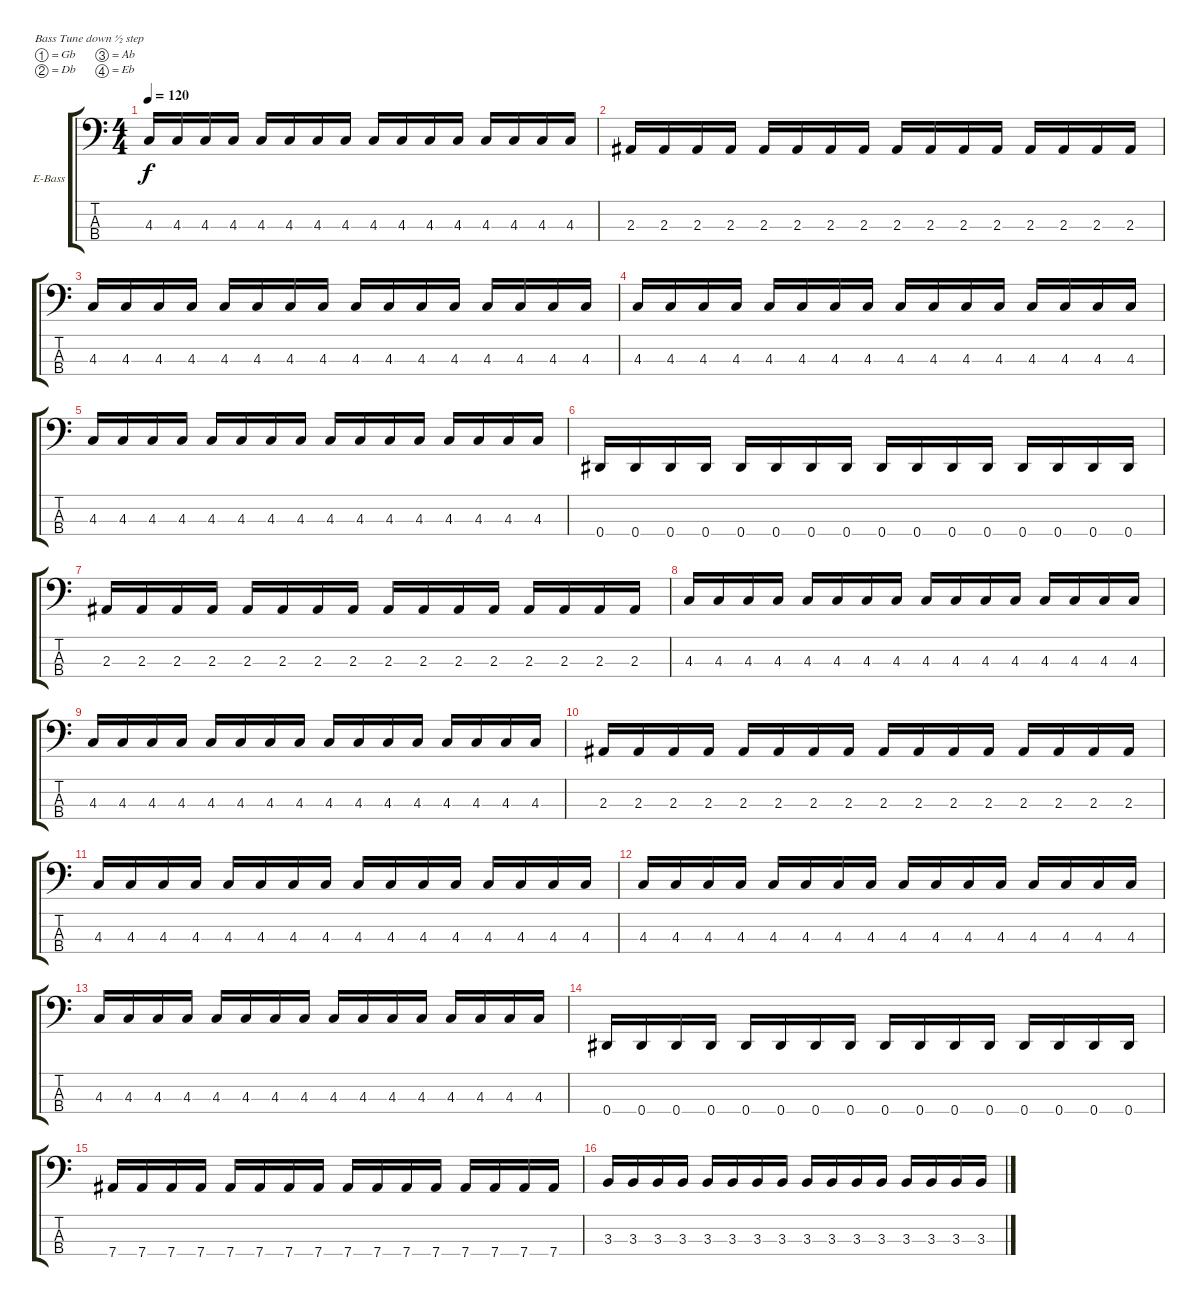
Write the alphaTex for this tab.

\bracketExtendMode groupsimilarinstruments
\firstSystemTrackNameOrientation horizontal
\otherSystemsTrackNameOrientation horizontal
\track ("Electric Bass" "E-Bass") {instrument electricbassfinger}
\staff {score tabs}
\tuning (Gb2 Db2 Ab1 Eb1)
\ts (4 4)
\tempo 120
\clef f4
\scale
0.333333
\ks c
4.3.16{dy f} 4.3.16 4.3.16 4.3.16 4.3.16 4.3.16 4.3.16 4.3.16 4.3.16 4.3.16 4.3.16 4.3.16 4.3.16 4.3.16 4.3.16 4.3.16 |
\scale
0.333333 2.3.16 2.3.16 2.3.16 2.3.16 2.3.16 2.3.16 2.3.16 2.3.16 2.3.16 2.3.16 2.3.16 2.3.16 2.3.16 2.3.16 2.3.16 2.3.16 |
\scale
0.333333 4.3.16 4.3.16 4.3.16 4.3.16 4.3.16 4.3.16 4.3.16 4.3.16 4.3.16 4.3.16 4.3.16 4.3.16 4.3.16 4.3.16 4.3.16 4.3.16 |
\scale
0.333333 4.3.16 4.3.16 4.3.16 4.3.16 4.3.16 4.3.16 4.3.16 4.3.16 4.3.16 4.3.16 4.3.16 4.3.16 4.3.16 4.3.16 4.3.16 4.3.16 |
\scale
0.333333 4.3.16 4.3.16 4.3.16 4.3.16 4.3.16 4.3.16 4.3.16 4.3.16 4.3.16 4.3.16 4.3.16 4.3.16 4.3.16 4.3.16 4.3.16 4.3.16 |
\scale
0.333333 0.4.16 0.4.16 0.4.16 0.4.16 0.4.16 0.4.16 0.4.16 0.4.16 0.4.16 0.4.16 0.4.16 0.4.16 0.4.16 0.4.16 0.4.16 0.4.16 |
\scale
0.333333 2.3.16 2.3.16 2.3.16 2.3.16 2.3.16 2.3.16 2.3.16 2.3.16 2.3.16 2.3.16 2.3.16 2.3.16 2.3.16 2.3.16 2.3.16 2.3.16 |
\scale
0.333333 4.3.16 4.3.16 4.3.16 4.3.16 4.3.16 4.3.16 4.3.16 4.3.16 4.3.16 4.3.16 4.3.16 4.3.16 4.3.16 4.3.16 4.3.16 4.3.16 |
\scale
0.333333 4.3.16 4.3.16 4.3.16 4.3.16 4.3.16 4.3.16 4.3.16 4.3.16 4.3.16 4.3.16 4.3.16 4.3.16 4.3.16 4.3.16 4.3.16 4.3.16 |
\scale
0.333333 2.3.16 2.3.16 2.3.16 2.3.16 2.3.16 2.3.16 2.3.16 2.3.16 2.3.16 2.3.16 2.3.16 2.3.16 2.3.16 2.3.16 2.3.16 2.3.16 |
\scale
0.333333 4.3.16 4.3.16 4.3.16 4.3.16 4.3.16 4.3.16 4.3.16 4.3.16 4.3.16 4.3.16 4.3.16 4.3.16 4.3.16 4.3.16 4.3.16 4.3.16 |
\scale
0.333333 4.3.16 4.3.16 4.3.16 4.3.16 4.3.16 4.3.16 4.3.16 4.3.16 4.3.16 4.3.16 4.3.16 4.3.16 4.3.16 4.3.16 4.3.16 4.3.16 |
\scale
0.333333 4.3.16 4.3.16 4.3.16 4.3.16 4.3.16 4.3.16 4.3.16 4.3.16 4.3.16 4.3.16 4.3.16 4.3.16 4.3.16 4.3.16 4.3.16 4.3.16 |
\scale
0.333333 0.4.16 0.4.16 0.4.16 0.4.16 0.4.16 0.4.16 0.4.16 0.4.16 0.4.16 0.4.16 0.4.16 0.4.16 0.4.16 0.4.16 0.4.16 0.4.16 |
\scale
0.333333 7.4.16 7.4.16 7.4.16 7.4.16 7.4.16 7.4.16 7.4.16 7.4.16 7.4.16 7.4.16 7.4.16 7.4.16 7.4.16 7.4.16 7.4.16 7.4.16 |
\scale
0.333333 3.3.16 3.3.16 3.3.16 3.3.16 3.3.16 3.3.16 3.3.16 3.3.16 3.3.16 3.3.16 3.3.16 3.3.16 3.3.16 3.3.16 3.3.16 3.3.16
